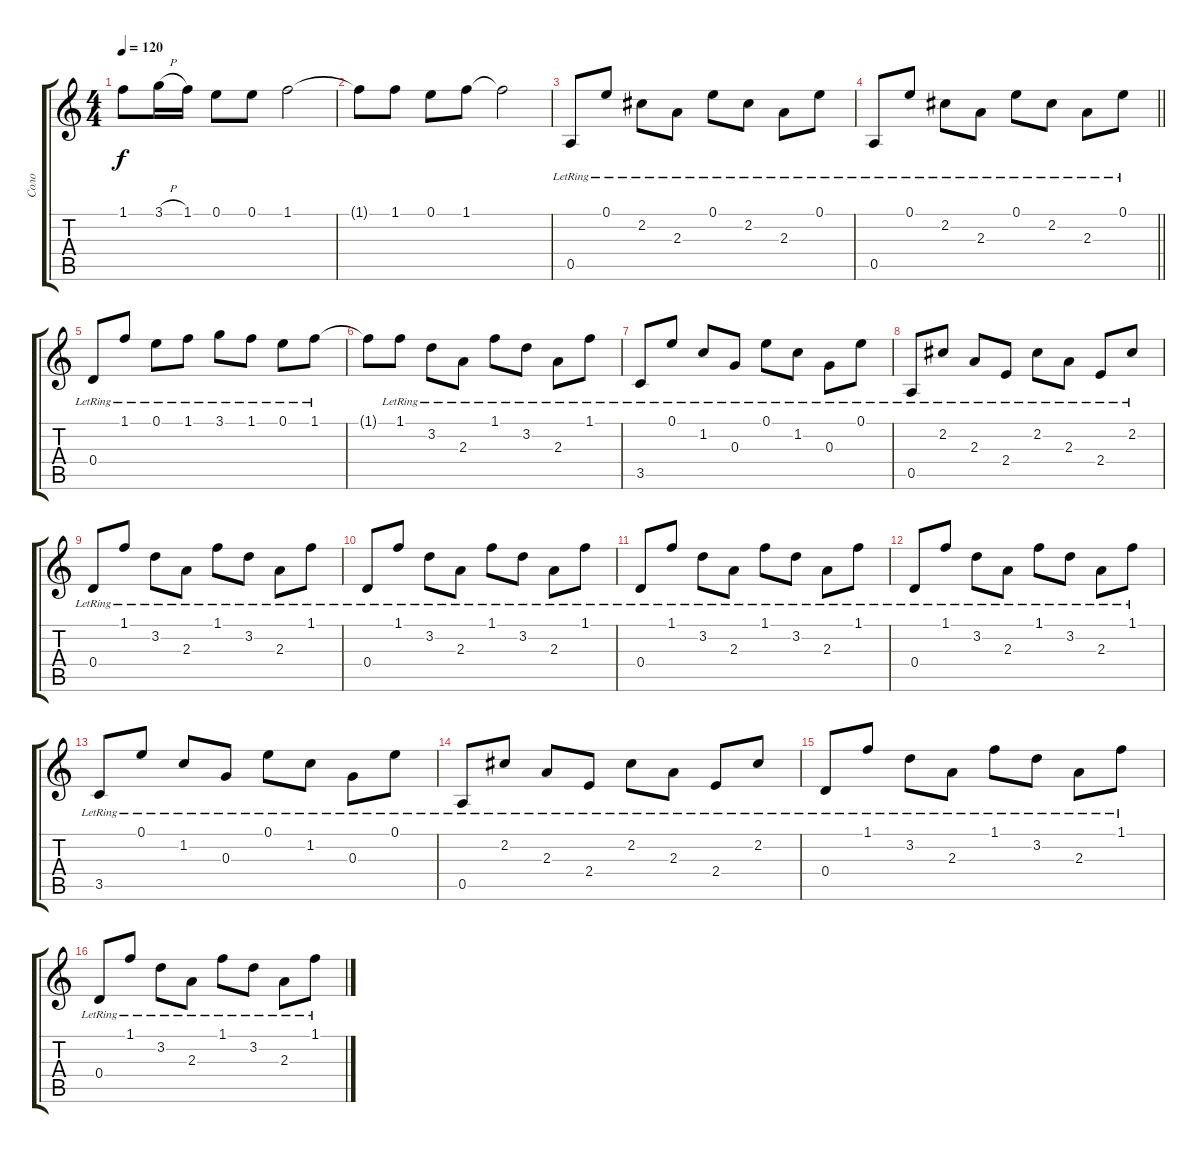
\track ("Соло" "Соло") {instrument acousticguitarnylon}
\staff {score tabs}
\tuning (E4 B3 G3 D3 A2 E2) {hide}
\ts (4 4)
\tempo 120
\clef g2
\ks c
1.1{t}.8{dy f} 3.1{h}.16 1.1.16 0.1.8 0.1.8 1.1.2 |
1.1{t}.8 1.1.8 0.1.8 1.1.8 1.1{t}.2 |
0.5{lr}.8 0.1{lr}.8 2.2{lr}.8 2.3{lr}.8 0.1{lr}.8 2.2{lr}.8 2.3{lr}.8 0.1{lr}.8 |
\barLineRight lightlight
0.5{lr}.8 0.1{lr}.8 2.2{lr}.8 2.3{lr}.8 0.1{lr}.8 2.2{lr}.8 2.3{lr}.8 0.1{lr}.8 |
0.4{lr}.8 1.1{lr}.8 0.1{lr}.8 1.1{lr}.8 3.1{lr}.8 1.1{lr}.8 0.1{lr}.8 1.1{lr}.8 |
1.1{t}.8 1.1{lr}.8 3.2{lr}.8 2.3{lr}.8 1.1{lr}.8 3.2{lr}.8 2.3{lr}.8 1.1{lr}.8 |
3.5{lr}.8 0.1{lr}.8 1.2{lr}.8 0.3{lr}.8 0.1{lr}.8 1.2{lr}.8 0.3{lr}.8 0.1{lr}.8 |
0.5{lr}.8 2.2{lr}.8 2.3{lr}.8 2.4{lr}.8 2.2{lr}.8 2.3{lr}.8 2.4{lr}.8 2.2{lr}.8 |
0.4{lr}.8 1.1{lr}.8 3.2{lr}.8 2.3{lr}.8 1.1{lr}.8 3.2{lr}.8 2.3{lr}.8 1.1{lr}.8 |
0.4{lr}.8 1.1{lr}.8 3.2{lr}.8 2.3{lr}.8 1.1{lr}.8 3.2{lr}.8 2.3{lr}.8 1.1{lr}.8 |
0.4{lr}.8 1.1{lr}.8 3.2{lr}.8 2.3{lr}.8 1.1{lr}.8 3.2{lr}.8 2.3{lr}.8 1.1{lr}.8 |
0.4{lr}.8 1.1{lr}.8 3.2{lr}.8 2.3{lr}.8 1.1{lr}.8 3.2{lr}.8 2.3{lr}.8 1.1{lr}.8 |
3.5{lr}.8 0.1{lr}.8 1.2{lr}.8 0.3{lr}.8 0.1{lr}.8 1.2{lr}.8 0.3{lr}.8 0.1{lr}.8 |
0.5{lr}.8 2.2{lr}.8 2.3{lr}.8 2.4{lr}.8 2.2{lr}.8 2.3{lr}.8 2.4{lr}.8 2.2{lr}.8 |
0.4{lr}.8 1.1{lr}.8 3.2{lr}.8 2.3{lr}.8 1.1{lr}.8 3.2{lr}.8 2.3{lr}.8 1.1{lr}.8 |
0.4{lr}.8 1.1{lr}.8 3.2{lr}.8 2.3{lr}.8 1.1{lr}.8 3.2{lr}.8 2.3{lr}.8 1.1{lr}.8
